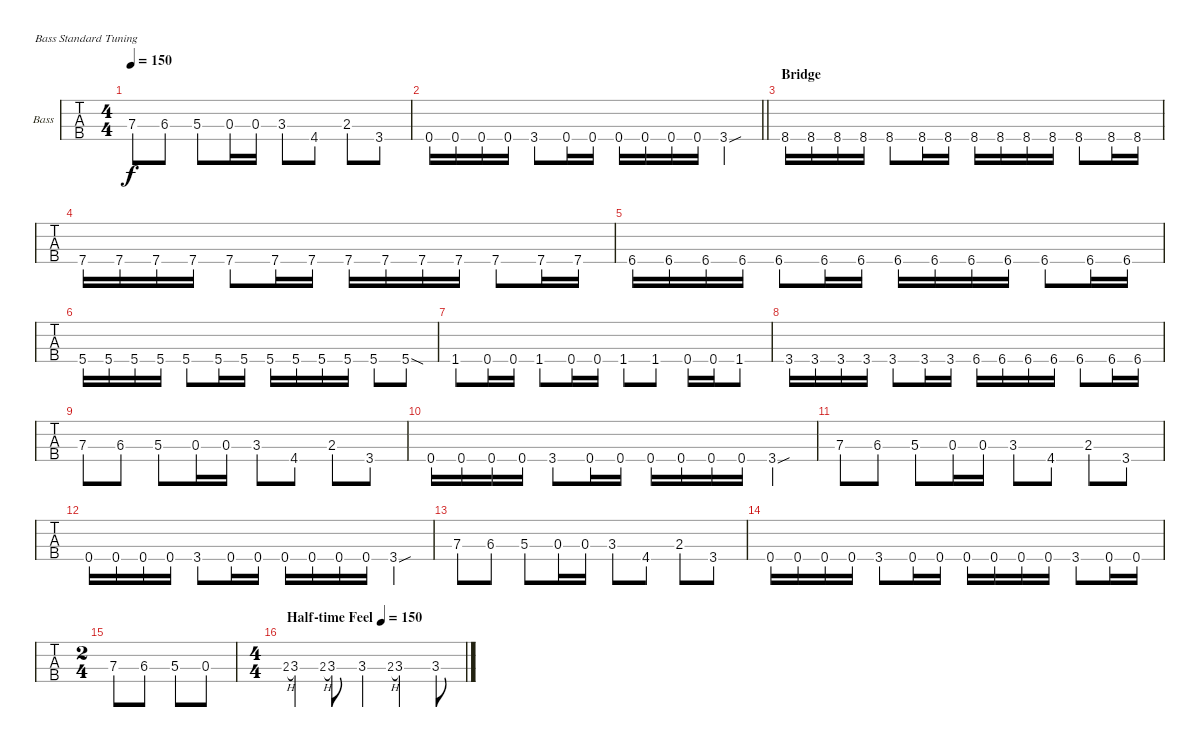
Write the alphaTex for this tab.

\bracketExtendMode groupsimilarinstruments
\firstSystemTrackNameOrientation horizontal
\otherSystemsTrackNameOrientation horizontal
\track ("Bass Guitar" "Bass") {instrument electricbassfinger}
\staff {tabs}
\tuning (G2 D2 A1 E1)
\ts (4 4)
\tempo 150
\clef f4
\ks eminor
7.3.8{dy f} 6.3.8 5.3.8 0.3.16 0.3.16 3.3.8 4.4.8 2.3.8 3.4.8 |
\barLineRight lightlight
0.4.16 0.4.16 0.4.16 0.4.16 3.4.8 0.4.16 0.4.16 0.4.16 0.4.16 0.4.16 0.4.16 3.4{sou}.4 |
\section ("" "Bridge")
8.4.16 8.4.16 8.4.16 8.4.16 8.4.8 8.4.16 8.4.16 8.4.16 8.4.16 8.4.16 8.4.16 8.4.8 8.4.16 8.4.16 |
7.4.16 7.4.16 7.4.16 7.4.16 7.4.8 7.4.16 7.4.16 7.4.16 7.4.16 7.4.16 7.4.16 7.4.8 7.4.16 7.4.16 |
6.4.16 6.4.16 6.4.16 6.4.16 6.4.8 6.4.16 6.4.16 6.4.16 6.4.16 6.4.16 6.4.16 6.4.8 6.4.16 6.4.16 |
5.4.16 5.4.16 5.4.16 5.4.16 5.4.8 5.4.16 5.4.16 5.4.16 5.4.16 5.4.16 5.4.16 5.4.8 5.4{sod}.8 |
1.4.8 0.4.16 0.4.16 1.4.8 0.4.16 0.4.16 1.4.8 1.4.8 0.4.16 0.4.16 1.4.8 |
3.4.16 3.4.16 3.4.16 3.4.16 3.4.8 3.4.16 3.4.16 6.4.16 6.4.16 6.4.16 6.4.16 6.4.8 6.4.16 6.4.16 |
7.3.8 6.3.8 5.3.8 0.3.16 0.3.16 3.3.8 4.4.8 2.3.8 3.4.8 |
0.4.16 0.4.16 0.4.16 0.4.16 3.4.8 0.4.16 0.4.16 0.4.16 0.4.16 0.4.16 0.4.16 3.4{sou}.4 |
7.3.8 6.3.8 5.3.8 0.3.16 0.3.16 3.3.8 4.4.8 2.3.8 3.4.8 |
0.4.16 0.4.16 0.4.16 0.4.16 3.4.8 0.4.16 0.4.16 0.4.16 0.4.16 0.4.16 0.4.16 3.4{sou}.4 |
7.3.8 6.3.8 5.3.8 0.3.16 0.3.16 3.3.8 4.4.8 2.3.8 3.4.8 |
0.4.16 0.4.16 0.4.16 0.4.16 3.4.8 0.4.16 0.4.16 0.4.16 0.4.16 0.4.16 0.4.16 3.4.8 0.4.16 0.4.16 |
\ts (2 4)
\beaming (8 2 2)
7.3.8 6.3.8 5.3.8 0.3.8 |
\ts (4 4)
\beaming (8 2 2 2 2)
\tempo (150 "Half-time Feel")
2.3{h}.8{gr onbeat} 3.3.4 2.3{h}.8{gr onbeat} 3.3.8 3.3.4 2.3{h}.8{gr onbeat} 3.3.4 3.3.8
